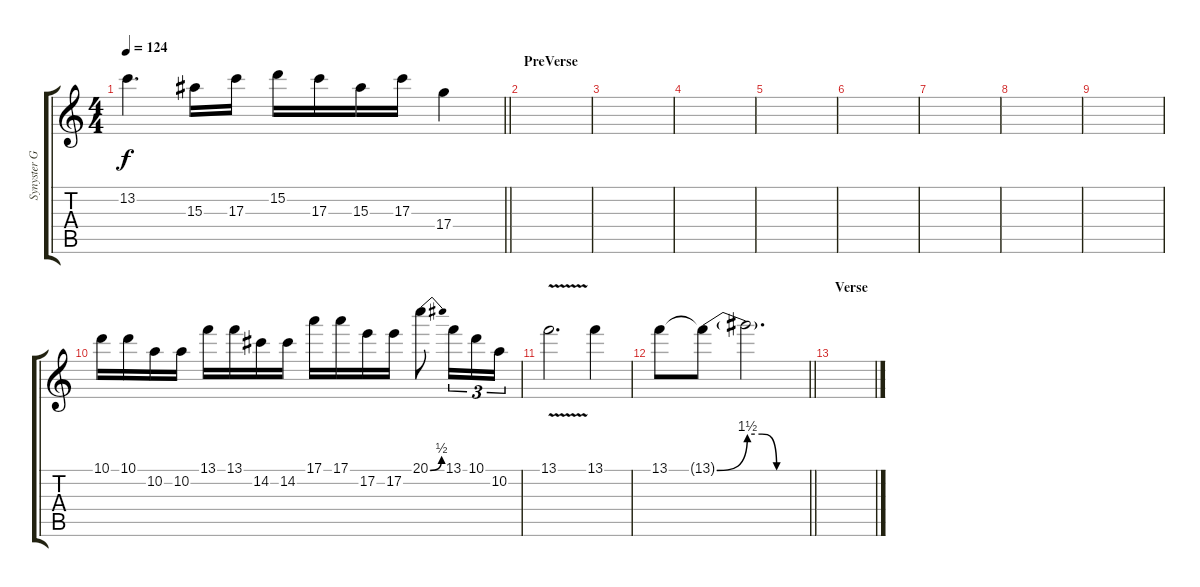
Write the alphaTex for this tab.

\track ("Synyster Gates" "Synyster G") {instrument distortionguitar}
\staff {score tabs}
\tuning (E4 B3 G3 D3 A2 D2) {hide}
\ts (4 4)
\tempo 124
\clef g2
\barLineRight lightlight
\ks c
13.2.4{d dy f} 15.3.16 17.3.16 15.2.16 17.3.16 15.3.16 17.3.16 17.4.4 |
\section ("" "PreVerse")
|
|
|
|
|
|
|
|
10.1.16 10.1.16 10.2.16 10.2.16 13.1.16 13.1.16 14.2.16 14.2.16 17.1.16 17.1.16 17.2.16 17.2.16 20.1{be (bend 0 0 60 2)}.8 13.1.16{tu (3 2)} 10.1.16{tu (3 2)} 10.2.16{tu (3 2)} |
13.1{v}.2{d} 13.1.4 |
\barLineRight lightlight
13.1.8 13.1{be (bend 0 0 60 6) t}.8 13.1{be (custom 0 6 15 6 30 0 60 0) t}.2{d} |
\section ("" "Verse")
